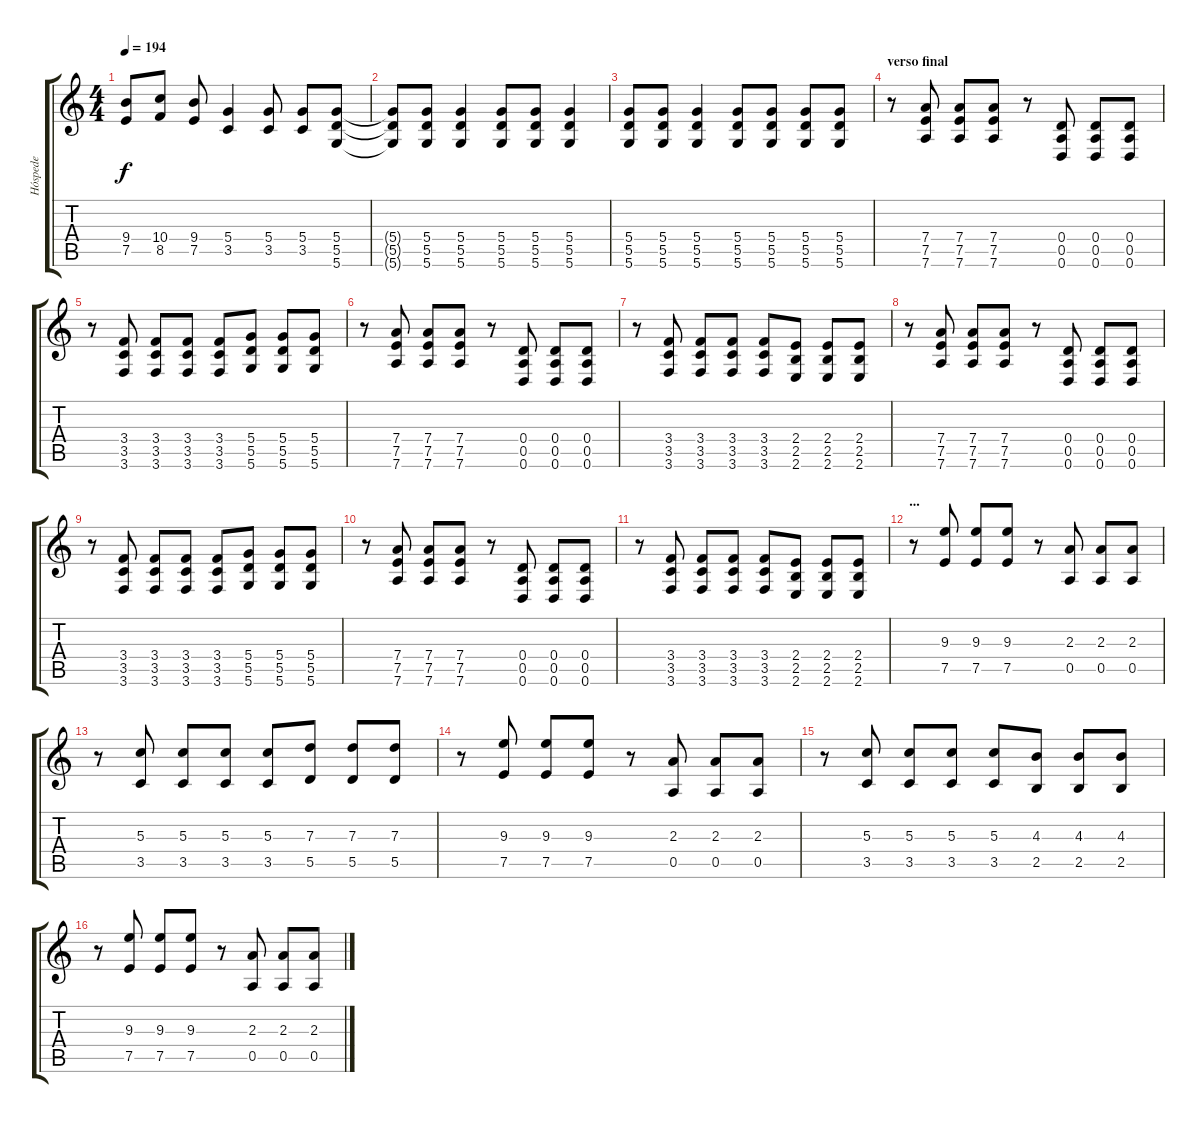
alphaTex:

\track ("Hóspede" "Hóspede") {instrument distortionguitar}
\staff {score tabs}
\tuning (E4 B3 G3 D3 A2 D2) {hide}
\ts (4 4)
\tempo 194
\clef g2
\ks c
(9.4 7.5).8{dy f} (10.4 8.5).8 (9.4 7.5).8 (5.4 3.5).4 (5.4 3.5).8 (5.4 3.5).8 (5.4 5.5 5.6).8 |
(5.4{t} 5.5{t} 5.6{t}).8 (5.4 5.5 5.6).8 (5.4 5.5 5.6).4 (5.4 5.5 5.6).8 (5.4 5.5 5.6).8 (5.4 5.5 5.6).4 |
(5.4 5.5 5.6).8 (5.4 5.5 5.6).8 (5.4 5.5 5.6).4 (5.4 5.5 5.6).8 (5.4 5.5 5.6).8 (5.4 5.5 5.6).8 (5.4 5.5 5.6).8 |
\section ("" "verso final")
r.8 (7.4 7.5 7.6).8 (7.4 7.5 7.6).8 (7.4 7.5 7.6).8 r.8 (0.4 0.5 0.6).8 (0.4 0.5 0.6).8 (0.4 0.5 0.6).8 |
r.8 (3.4 3.5 3.6).8 (3.4 3.5 3.6).8 (3.4 3.5 3.6).8 (3.4 3.5 3.6).8 (5.4 5.5 5.6).8 (5.4 5.5 5.6).8 (5.4 5.5 5.6).8 |
r.8 (7.4 7.5 7.6).8 (7.4 7.5 7.6).8 (7.4 7.5 7.6).8 r.8 (0.4 0.5 0.6).8 (0.4 0.5 0.6).8 (0.4 0.5 0.6).8 |
r.8 (3.4 3.5 3.6).8 (3.4 3.5 3.6).8 (3.4 3.5 3.6).8 (3.4 3.5 3.6).8 (2.4 2.5 2.6).8 (2.4 2.5 2.6).8 (2.4 2.5 2.6).8 |
r.8 (7.4 7.5 7.6).8 (7.4 7.5 7.6).8 (7.4 7.5 7.6).8 r.8 (0.4 0.5 0.6).8 (0.4 0.5 0.6).8 (0.4 0.5 0.6).8 |
r.8 (3.4 3.5 3.6).8 (3.4 3.5 3.6).8 (3.4 3.5 3.6).8 (3.4 3.5 3.6).8 (5.4 5.5 5.6).8 (5.4 5.5 5.6).8 (5.4 5.5 5.6).8 |
r.8 (7.4 7.5 7.6).8 (7.4 7.5 7.6).8 (7.4 7.5 7.6).8 r.8 (0.4 0.5 0.6).8 (0.4 0.5 0.6).8 (0.4 0.5 0.6).8 |
r.8 (3.4 3.5 3.6).8 (3.4 3.5 3.6).8 (3.4 3.5 3.6).8 (3.4 3.5 3.6).8 (2.4 2.5 2.6).8 (2.4 2.5 2.6).8 (2.4 2.5 2.6).8 |
\section ("" "...")
r.8 (9.3 7.5).8 (9.3 7.5).8 (9.3 7.5).8 r.8 (2.3 0.5).8 (2.3 0.5).8 (2.3 0.5).8 |
r.8 (5.3 3.5).8 (5.3 3.5).8 (5.3 3.5).8 (5.3 3.5).8 (7.3 5.5).8 (7.3 5.5).8 (7.3 5.5).8 |
r.8 (9.3 7.5).8 (9.3 7.5).8 (9.3 7.5).8 r.8 (2.3 0.5).8 (2.3 0.5).8 (2.3 0.5).8 |
r.8 (5.3 3.5).8 (5.3 3.5).8 (5.3 3.5).8 (5.3 3.5).8 (4.3 2.5).8 (4.3 2.5).8 (4.3 2.5).8 |
r.8 (9.3 7.5).8 (9.3 7.5).8 (9.3 7.5).8 r.8 (2.3 0.5).8 (2.3 0.5).8 (2.3 0.5).8
